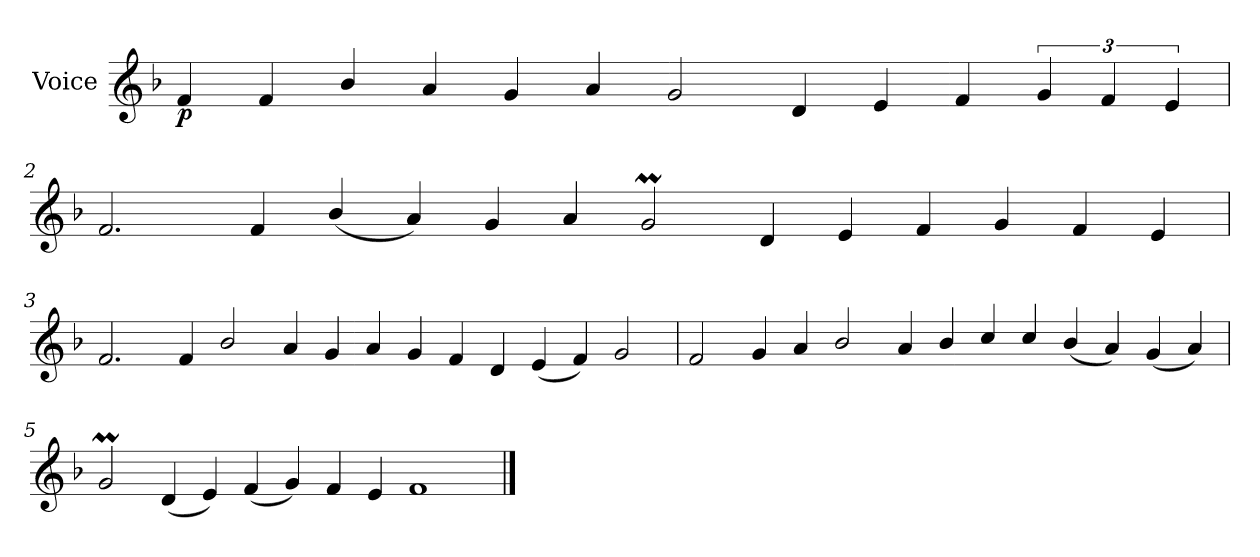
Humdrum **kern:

**kern	**dynam
*part1	*part1
*staff1	*staff1
*I"Voice	*
*I'V	*
*clefG2	*
*k[b-]	*
=1	=1
!	!LO:DY:b
4f/	p
4f/	.
4b-/	.
4a/	.
4g/	.
4a/	.
2g/	.
4d/	.
4e/	.
4f/	.
6g/	.
6f/	.
6e/	.
!!LO:LB:g=z
=2	=2
2.f/	.
4f/	.
(>4b-/	.
4a/)	.
4g/	.
4a/	.
2gM/	.
4d/	.
4e/	.
4f/	.
4g/	.
4f/	.
4e/	.
!!LO:LB:g=z
=3	=3
2.f/	.
4f/	.
2b-/	.
4a/	.
4g/	.
4a/	.
4g/	.
4f/	.
4d/	.
(>4e/	.
4f/)	.
2g/	.
!!LO:LB:g=z
=4	=4
2f/	.
4g/	.
4a/	.
2b-/	.
4a/	.
4b-/	.
4cc/	.
4cc/	.
(>4b-/	.
4a/)	.
(>4g/	.
4a/)	.
!!LO:LB:g=z
=5	=5
2gM/	.
(>4d/	.
4e/)	.
(>4f/	.
4g/)	.
4f/	.
4e/	.
1f	.
==	==
*-	*-
